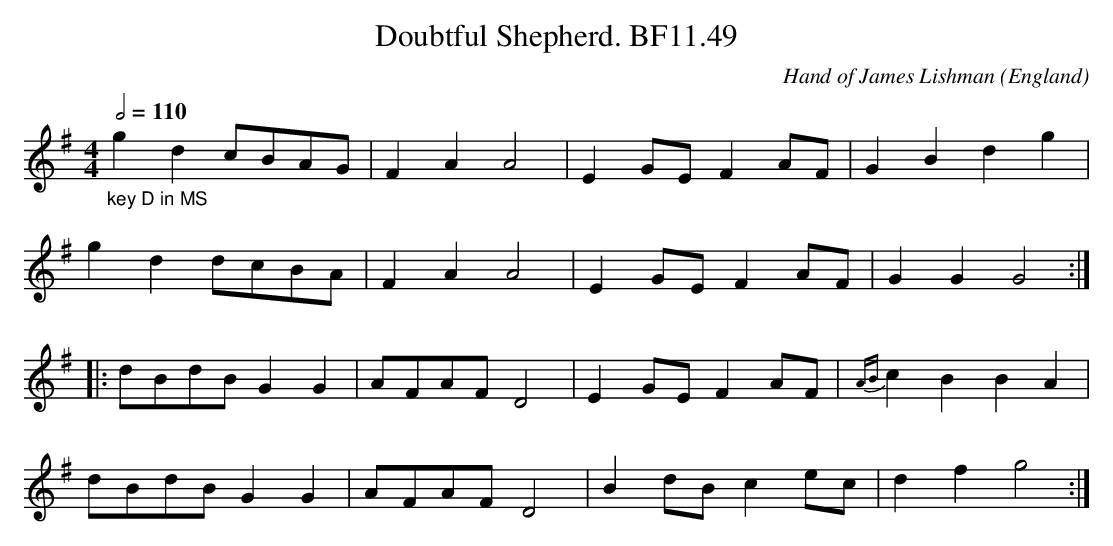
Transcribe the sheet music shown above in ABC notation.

X:1
T:Doubtful Shepherd. BF11.49
C:Hand of James Lishman
M:4/4
O:England
Q:1/2=110
K:G
"_key D in MS"g2d2cBAG|F2A2A4|E2GEF2AF|G2B2d2g2|!
g2d2dcBA|F2A2A4|E2GEF2AF|G2G2G4:|!
|:dBdBG2G2|AFAFD4|E2GEF2AF|{AB}c2B2B2A2|!
dBdBG2G2|AFAFD4|B2dBc2ec|d2f2g4:|
